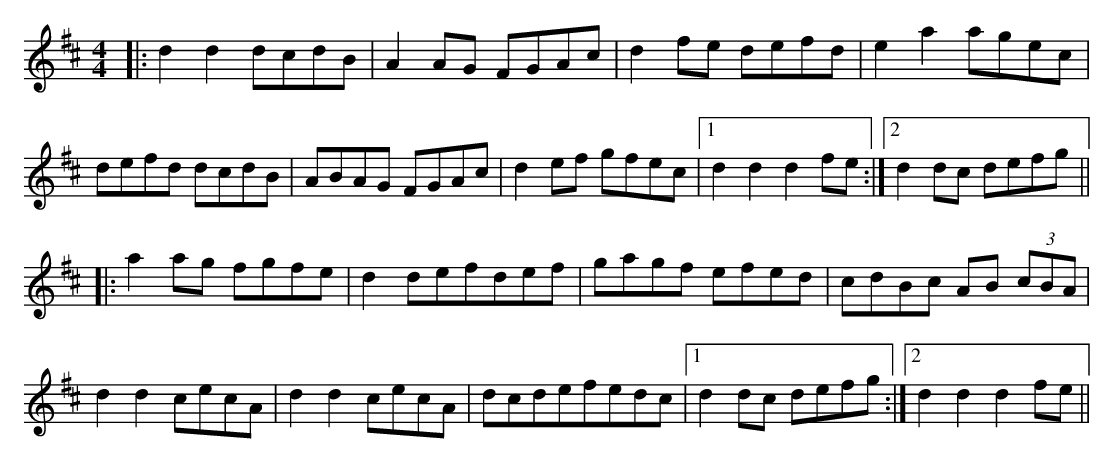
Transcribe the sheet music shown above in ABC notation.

X:1
M:4/4
K:D
|:d2d2 dcdB|A2 AG FGAc|d2 fe defd|e2a2 agec|
defd dcdB|ABAG FGAc|d2 ef gfec|1 d2d2d2 fe:|2 d2 dc defg||
|:a2 ag fgfe|d2 defdef|gagf efed|cdBc AB (3cBA|
d2d2 cecA|d2d2 cecA|dcdefedc|1 d2 dc defg:|2 d2d2d2 fe||
